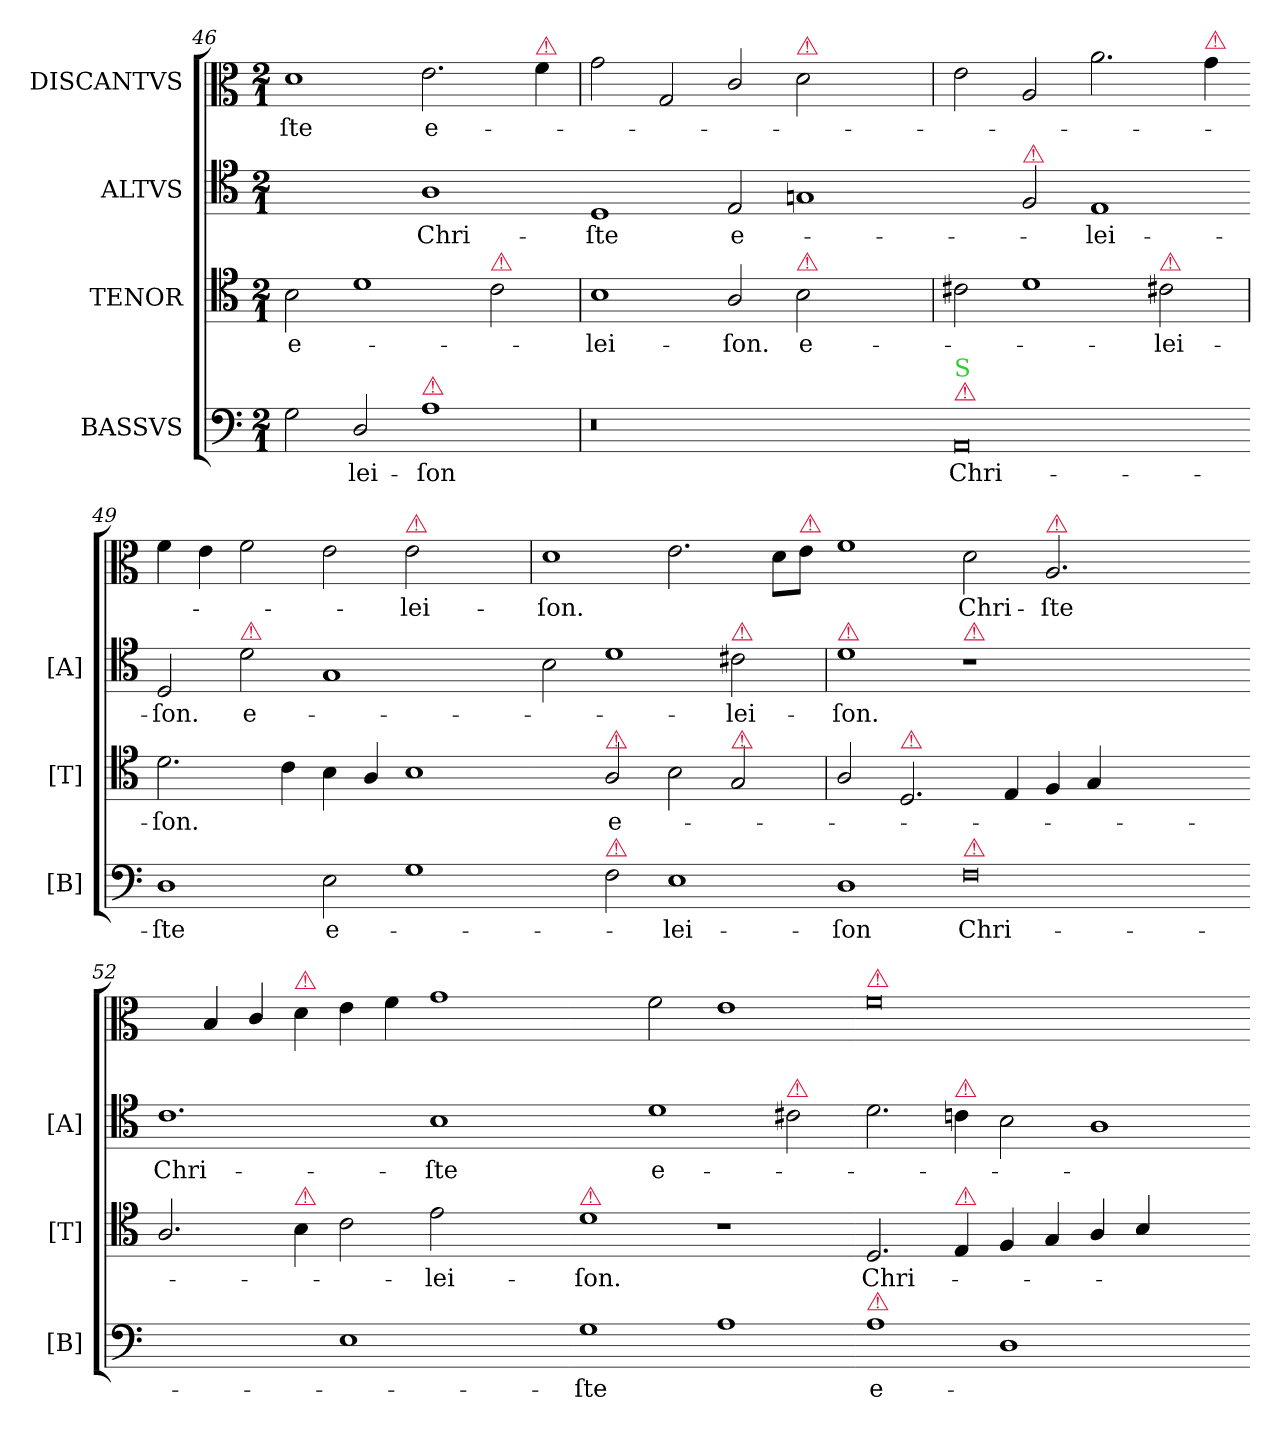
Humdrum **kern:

**kern	**text	**kern	**text	**kern	**text	**kern	**text
*part4	*part4	*part3	*part3	*part2	*part2	*part1	*part1
*staff4	*staff4	*staff3	*staff3	*staff2	*staff2	*staff1	*staff1
*I"BASSVS	*	*I"TENOR	*	*I"ALTVS	*	*I"DISCANTVS	*
*I'[B]	*	*I'[T]	*	*I'[A]	*	*	*
*clefF4	*	*clefC4	*	*clefC4	*	*clefC3	*
*k[]	*	*k[]	*	*k[]	*	*k[]	*
*D:dor	*	*D:dor	*	*D:dor	*	*D:dor	*
*M2/1	*	*M2/1	*	*M2/1	*	*M2/1	*
=46	=46	=46	=46	=46	=46	=46	=46
2G\	.	2B\	e-	1ryy	.	1d	-ſte
2D/	lei-	1d	.	.	.	.	.
!LO:TX:a:color=crimson:t=⚠	!	!	!	!	!	!	!
1A	-ſon	.	.	1A	Chri-	2.e\	e-
!	!	!LO:TX:a:color=crimson:t=⚠	!	!	!	!	!
.	.	2c\	.	.	.	.	.
!	!	!	!	!	!	!LO:TX:a:color=crimson:t=⚠	!
.	.	.	.	.	.	4f\	.
=47	=47	=47	=47	=47-	=47	=47	=47
0r	.	1B	lei-	1D	-ſte	2g\	.
.	.	.	.	.	.	2G/	.
.	.	2A/	-ſon.	2E/	e-	2c/	.
!	!	!	!	!	!	!LO:TX:a:color=crimson:t=⚠	!
!	!	!LO:TX:a:color=crimson:t=⚠	!	!	!	!	!
.	.	2B\	e-	1Gn/	.	2d\	.
2ryy	.	2ryy	.	.	.	2ryy	.
=48-	=48	=48	=48	=48-	=48	=48	=48
!LO:TX:a:color=crimson:t=⚠	!	!	!	!	!	!	!
!LO:TX:a:color=limegreen:t=S	!	!	!	!	!	!	!
0AA	Chri-	2c#X\	.	2ryy	.	2e\	.
!	!	!	!	!LO:TX:a:color=crimson:t=⚠	!	!	!
.	.	1d	.	2F/	.	2A/	.
.	.	.	.	1E	-lei-	2.a\	.
!	!	!LO:TX:a:color=crimson:t=⚠	!	!	!	!	!
.	.	2c#X\	-lei-	.	.	.	.
!	!	!	!	!	!	!LO:TX:a:color=crimson:t=⚠	!
.	.	.	.	.	.	4g\	.
=49-	=49-	=49	=49-	=49-	=49-	=49-	=49-
1D	-ſte	2.d\	-ſon.	2D/	-ſon.	4f\	.
.	.	.	.	.	.	4e\	.
!	!	!	!	!LO:TX:a:color=crimson:t=⚠	!	!	!
.	.	.	.	2d\	e-	2f\	.
.	.	4c\	.	.	.	.	.
2E\	e-	4B\	.	1G	.	2e\	.
.	.	4A/	.	.	.	.	.
!	!	!	!	!	!	!LO:TX:a:color=crimson:t=⚠	!
1G\	.	1B\	.	.	.	2e\	-lei-
.	.	.	.	2ryy	.	2ryy	.
=50-	=50	=50-	=50	=50-	=50	=50	=50
2ryy	.	2ryy	.	2B\	.	1d	-ſon.
!	!	!LO:TX:a:color=crimson:t=⚠	!	!	!	!	!
!LO:TX:a:color=crimson:t=⚠	!	!	!	!	!	!	!
2F\	.	2A/	e-	1d	.	.	.
1E	-lei-	2B\	.	.	.	2.e\	.
!	!	!	!	!LO:TX:a:color=crimson:t=⚠	!	!	!
!	!	!LO:TX:a:color=crimson:t=⚠	!	!	!	!	!
.	.	2G/	.	2c#X\	-lei-	.	.
.	.	.	.	.	.	8d\L	.
!	!	!	!	!	!	!LO:TX:a:color=crimson:t=⚠	!
.	.	.	.	.	.	8e\J	.
=51-	=51-	=51	=51-	=51	=51-	=51-	=51-
!	!	!	!	!LO:TX:a:color=crimson:t=⚠	!	!	!
1D	-ſon	2A/	.	1d	-ſon.	1f	.
!	!	!LO:TX:a:color=crimson:t=⚠	!	!	!	!	!
.	.	2.D/	.	.	.	.	.
!	!	!	!	!LO:TX:a:color=crimson:t=⚠	!	!	!
!LO:TX:a:color=crimson:t=⚠	!	!	!	!	!	!	!
0F	Chri-	.	.	1r	.	2d\	Chri-
.	.	4E/	.	.	.	.	.
!	!	!	!	!	!	!LO:TX:a:color=crimson:t=⚠	!
.	.	4F/	.	.	.	2.A/	-ſte
.	.	4G/	.	.	.	.	.
.	.	1ryy	.	1ryy	.	.	.
.	.	.	.	.	.	2.ryy	.
=52-	=52-	=52-	=52-	=52-	=52-	=52-	=52-
1ryy	.	2.A/	.	1.c	Chri-	4ryy	.
.	.	.	.	.	.	4B/	.
.	.	.	.	.	.	4c/	.
!	!	!	!	!	!	!LO:TX:a:color=crimson:t=⚠	!
!	!	!LO:TX:a:color=crimson:t=⚠	!	!	!	!	!
.	.	4B\	.	.	.	4d\	.
1E	.	2c\	.	.	.	4e\	.
.	.	.	.	.	.	4f\	.
.	.	2e\	-lei-	1B\	-ſte	1g\	.
2ryy	.	2ryy	.	.	.	.	.
=53-	=53-	=53-	=53-	=53-	=53-	=53-	=53-
!	!	!LO:TX:a:color=crimson:t=⚠	!	!	!	!	!
1G	-ſte	1d	-ſon.	2ryy	.	2ryy	.
.	.	.	.	1d	e-	2f\	.
1A	.	1r	.	.	.	1e	.
!	!	!	!	!LO:TX:a:color=crimson:t=⚠	!	!	!
.	.	.	.	2c#X\	.	.	.
=54-	=54-	=54-	=54-	=54-	=54-	=54-	=54-
!	!	!	!	!	!	!LO:TX:a:color=crimson:t=⚠	!
!LO:TX:a:color=crimson:t=⚠	!	!	!	!	!	!	!
1A	e-	2.D/	Chri-	2.d\	.	0f	.
!	!	!	!	!LO:TX:a:color=crimson:t=⚠	!	!	!
!	!	!LO:TX:a:color=crimson:t=⚠	!	!	!	!	!
.	.	4E/	.	4cn\	.	.	.
1D	.	4F/	.	2B\	.	.	.
.	.	4G/	.	.	.	.	.
.	.	4A/	.	1A\	.	.	.
.	.	4B/	.	.	.	.	.
2ryy	.	2ryy	.	.	.	2ryy	.
=-	=-	=-	=-	=-	=-	=-	=-
*-	*-	*-	*-	*-	*-	*-	*-
